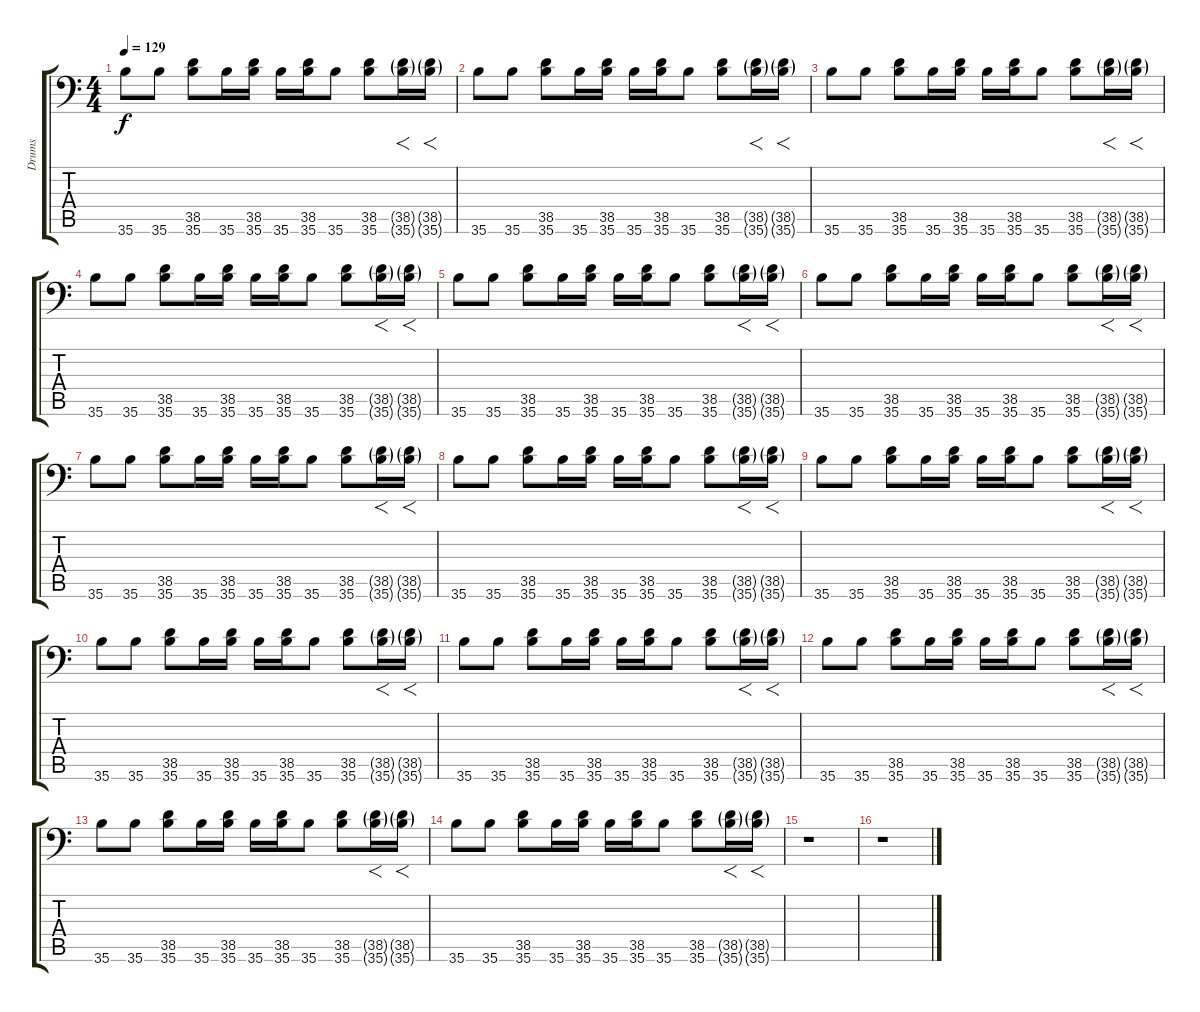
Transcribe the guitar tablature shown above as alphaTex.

\track ("Drums" "Drums") {instrument acousticgrandpiano}
\staff {score tabs}
\tuning (C-1 C-1 C-1 C-1 C-1 C-1) {hide}
\ts (4 4)
\tempo 129
\clef f4
\ks c
35.6.8{dy f} 35.6.8 (38.5 35.6).8 35.6.16 (38.5 35.6).16 35.6.16 (38.5 35.6).16 35.6.8 (38.5 35.6).8 (38.5{g} 35.6{g}).16{f} (38.5{g} 35.6{g}).16{f} |
35.6.8 35.6.8 (38.5 35.6).8 35.6.16 (38.5 35.6).16 35.6.16 (38.5 35.6).16 35.6.8 (38.5 35.6).8 (38.5{g} 35.6{g}).16{f} (38.5{g} 35.6{g}).16{f} |
35.6.8 35.6.8 (38.5 35.6).8 35.6.16 (38.5 35.6).16 35.6.16 (38.5 35.6).16 35.6.8 (38.5 35.6).8 (38.5{g} 35.6{g}).16{f} (38.5{g} 35.6{g}).16{f} |
35.6.8 35.6.8 (38.5 35.6).8 35.6.16 (38.5 35.6).16 35.6.16 (38.5 35.6).16 35.6.8 (38.5 35.6).8 (38.5{g} 35.6{g}).16{f} (38.5{g} 35.6{g}).16{f} |
35.6.8 35.6.8 (38.5 35.6).8 35.6.16 (38.5 35.6).16 35.6.16 (38.5 35.6).16 35.6.8 (38.5 35.6).8 (38.5{g} 35.6{g}).16{f} (38.5{g} 35.6{g}).16{f} |
35.6.8 35.6.8 (38.5 35.6).8 35.6.16 (38.5 35.6).16 35.6.16 (38.5 35.6).16 35.6.8 (38.5 35.6).8 (38.5{g} 35.6{g}).16{f} (38.5{g} 35.6{g}).16{f} |
35.6.8 35.6.8 (38.5 35.6).8 35.6.16 (38.5 35.6).16 35.6.16 (38.5 35.6).16 35.6.8 (38.5 35.6).8 (38.5{g} 35.6{g}).16{f} (38.5{g} 35.6{g}).16{f} |
35.6.8 35.6.8 (38.5 35.6).8 35.6.16 (38.5 35.6).16 35.6.16 (38.5 35.6).16 35.6.8 (38.5 35.6).8 (38.5{g} 35.6{g}).16{f} (38.5{g} 35.6{g}).16{f} |
35.6.8 35.6.8 (38.5 35.6).8 35.6.16 (38.5 35.6).16 35.6.16 (38.5 35.6).16 35.6.8 (38.5 35.6).8 (38.5{g} 35.6{g}).16{f} (38.5{g} 35.6{g}).16{f} |
35.6.8 35.6.8 (38.5 35.6).8 35.6.16 (38.5 35.6).16 35.6.16 (38.5 35.6).16 35.6.8 (38.5 35.6).8 (38.5{g} 35.6{g}).16{f} (38.5{g} 35.6{g}).16{f} |
35.6.8 35.6.8 (38.5 35.6).8 35.6.16 (38.5 35.6).16 35.6.16 (38.5 35.6).16 35.6.8 (38.5 35.6).8 (38.5{g} 35.6{g}).16{f} (38.5{g} 35.6{g}).16{f} |
35.6.8 35.6.8 (38.5 35.6).8 35.6.16 (38.5 35.6).16 35.6.16 (38.5 35.6).16 35.6.8 (38.5 35.6).8 (38.5{g} 35.6{g}).16{f} (38.5{g} 35.6{g}).16{f} |
35.6.8 35.6.8 (38.5 35.6).8 35.6.16 (38.5 35.6).16 35.6.16 (38.5 35.6).16 35.6.8 (38.5 35.6).8 (38.5{g} 35.6{g}).16{f} (38.5{g} 35.6{g}).16{f} |
35.6.8 35.6.8 (38.5 35.6).8 35.6.16 (38.5 35.6).16 35.6.16 (38.5 35.6).16 35.6.8 (38.5 35.6).8 (38.5{g} 35.6{g}).16{f} (38.5{g} 35.6{g}).16{f} |
r.1 |
r.1
